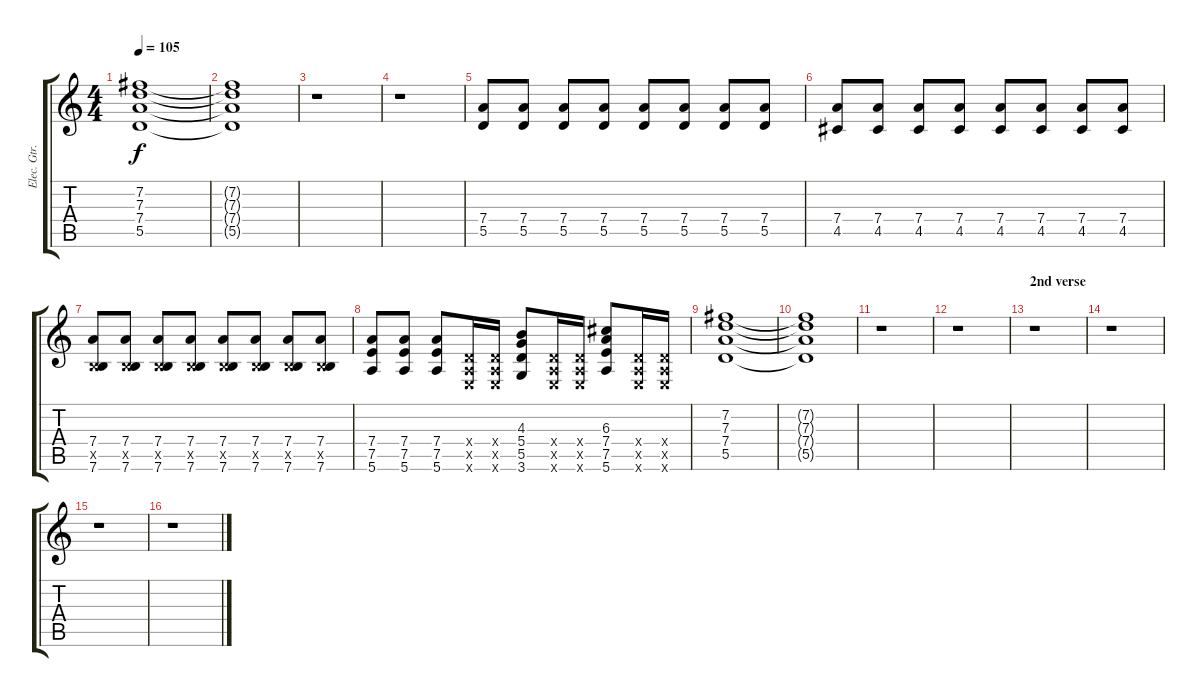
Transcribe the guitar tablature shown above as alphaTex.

\track ("Elec. Gtr." "Elec. Gtr.") {instrument distortionguitar}
\staff {score tabs}
\tuning (E4 B3 G3 D3 A2 E2) {hide}
\ts (4 4)
\tempo 105
\clef g2
\ks c
(7.2 7.3 7.4 5.5).1{dy f} |
(7.2{t} 7.3{t} 7.4{t} 5.5{t}).1 |
r.1 |
r.1 |
(7.4 5.5).8 (7.4 5.5).8 (7.4 5.5).8 (7.4 5.5).8 (7.4 5.5).8 (7.4 5.5).8 (7.4 5.5).8 (7.4 5.5).8 |
(7.4 4.5).8 (7.4 4.5).8 (7.4 4.5).8 (7.4 4.5).8 (7.4 4.5).8 (7.4 4.5).8 (7.4 4.5).8 (7.4 4.5).8 |
(7.4 2.5{x} 7.6).8 (7.4 2.5{x} 7.6).8 (7.4 2.5{x} 7.6).8 (7.4 2.5{x} 7.6).8 (7.4 2.5{x} 7.6).8 (7.4 2.5{x} 7.6).8 (7.4 2.5{x} 7.6).8 (7.4 2.5{x} 7.6).8 |
(7.4 7.5 5.6).8 (7.4 7.5 5.6).8 (7.4 7.5 5.6).8 (0.4{x} 0.5{x} 0.6{x}).16 (0.4{x} 0.5{x} 0.6{x}).16 (4.3 5.4 5.5 3.6).8 (0.4{x} 0.5{x} 0.6{x}).16 (0.4{x} 0.5{x} 0.6{x}).16 (6.3 7.4 7.5 5.6).8 (0.4{x} 0.5{x} 0.6{x}).16 (0.4{x} 0.5{x} 0.6{x}).16 |
(7.2 7.3 7.4 5.5).1 |
(7.2{t} 7.3{t} 7.4{t} 5.5{t}).1 |
r.1 |
r.1 |
\section ("" "2nd verse")
r.1 |
r.1 |
r.1 |
r.1
